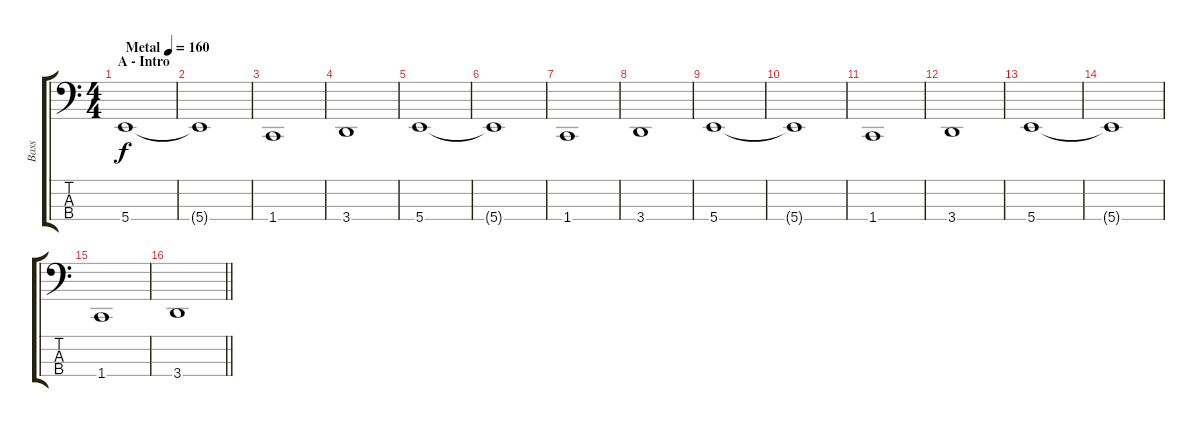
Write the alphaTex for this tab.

\track ("Bass" "Bass") {instrument electricbassfinger}
\staff {score tabs}
\tuning (E2 B1 Gb1 B0) {hide}
\ts (4 4)
\section ("" "A - Intro")
\tempo (160 "Metal")
\clef f4
\ks c
5.4.1{dy f instrument electricbassfinger} |
5.4{t}.1 |
1.4.1 |
3.4.1 |
5.4.1 |
5.4{t}.1 |
1.4.1 |
3.4.1 |
5.4.1 |
5.4{t}.1 |
1.4.1 |
3.4.1 |
5.4.1 |
5.4{t}.1 |
1.4.1 |
\barLineRight lightlight
3.4.1
